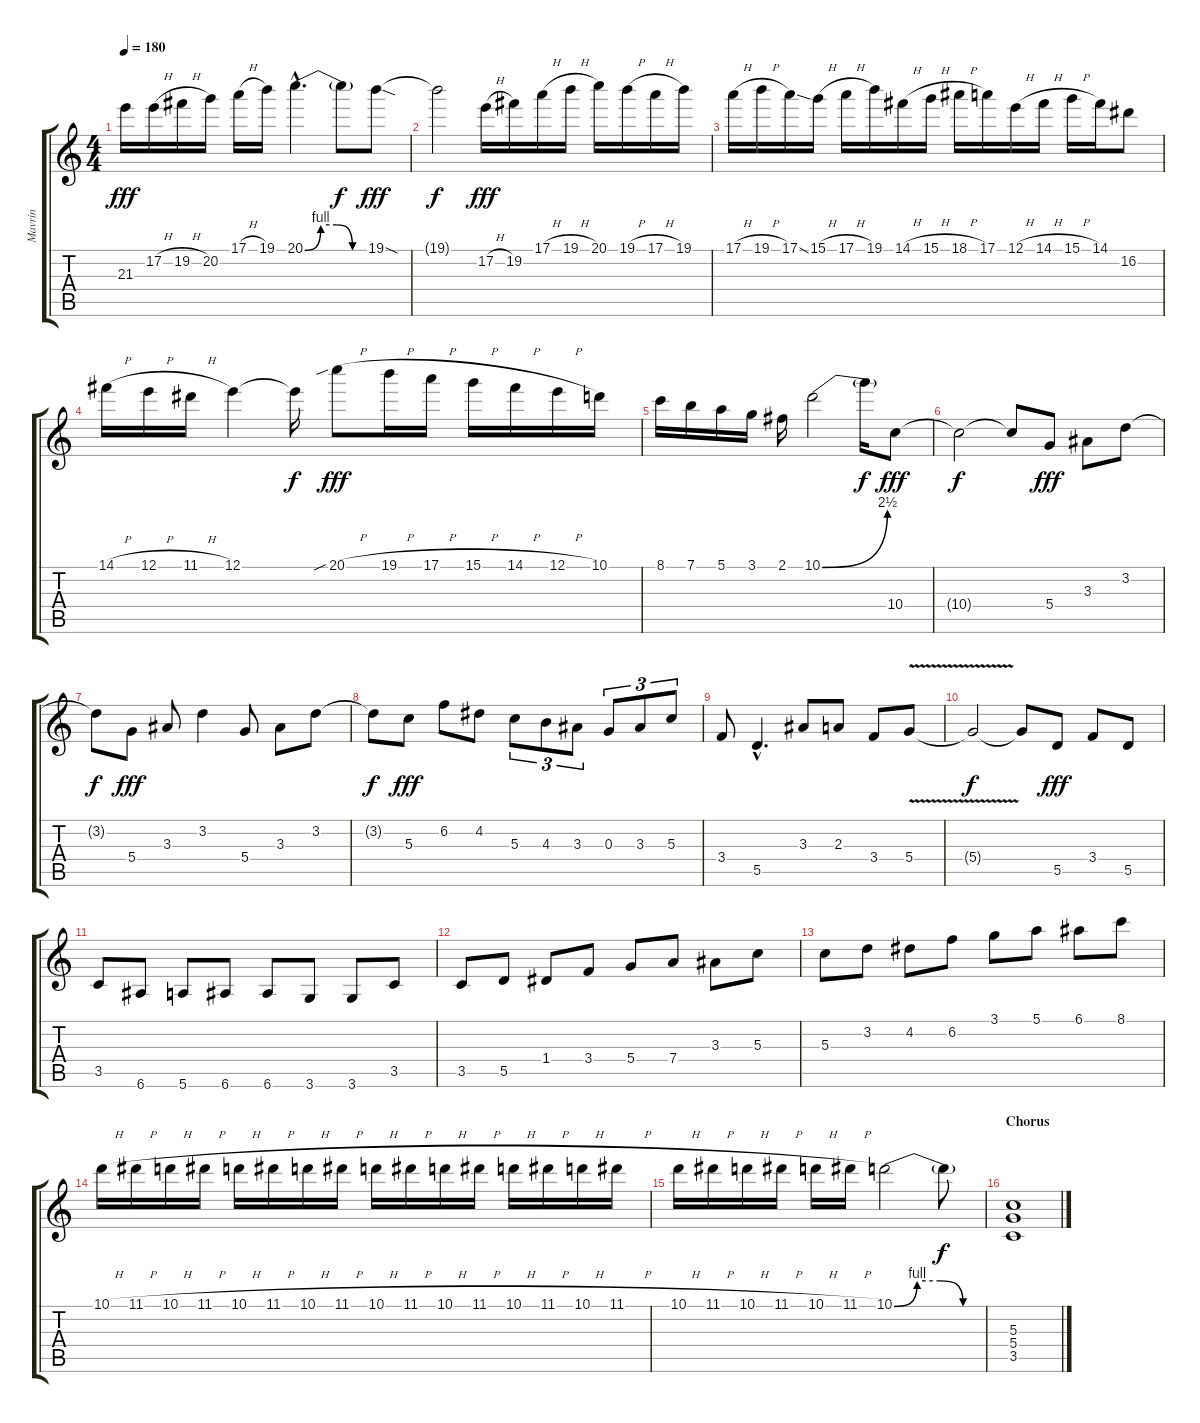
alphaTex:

\track ("Mavrin" "Mavrin") {instrument overdrivenguitar}
\staff {score tabs}
\tuning (E4 B3 G3 D3 A2 E2) {hide}
\ts (4 4)
\tempo 180
\clef g2
\ks c
21.3.16{dy fff} 17.2{h}.16 19.2{h}.16 20.2.16 17.1{h}.16 19.1.16 20.1{be (custom 0 0 15 4 30 4 45 0 60 0) hac}.4{d} 20.1{t}.8{dy f} 19.1{sod}.8{dy fff} |
19.1{t}.2{dy f} 17.2{h}.16{dy fff} 19.2.16 17.1{h}.16 19.1{h}.16 20.1.16 19.1{h}.16 17.1{h}.16 19.1.16 |
17.1{h}.16 19.1{h}.16 17.1{ss}.16 15.1{h}.16 17.1{h}.16 19.1.16 14.1{h}.16 15.1{h}.16 18.1{h}.16 17.1.16 12.1{h}.16 14.1{h}.16 15.1{h}.16 14.1.16 16.2.8 |
14.1{h}.16 12.1{h}.16 11.1{h}.16 12.1.4 12.1{t}.16{dy f} 20.1{sib h}.8{dy fff} 19.1{h}.16 17.1{h}.16 15.1{h}.16 14.1{h}.16 12.1{h}.16 10.1.16 |
8.1.16 7.1.16 5.1.16 3.1.16 2.1.16 10.1{be (bend 0 0 60 10)}.2 10.1{t}.16{dy f} 10.4.8{dy fff} |
10.4{t}.2{dy f} 10.4{t}.8 5.4.8{dy fff} 3.3.8 3.2.8 |
3.2{t}.8{dy f} 5.4.8{dy fff} 3.3.8 3.2.4 5.4.8 3.3.8 3.2.8 |
3.2{t}.8{dy f} 5.3.8{dy fff} 6.2.8 4.2.8 5.3.8{tu (3 2)} 4.3.8{tu (3 2)} 3.3.8{tu (3 2)} 0.3.8{tu (3 2)} 3.3.8{tu (3 2)} 5.3.8{tu (3 2)} |
3.4.8 5.5{hac}.4{d} 3.3.8 2.3.8 3.4.8 5.4{v}.8 |
5.4{t}.2{dy f} 5.4{t}.8 5.5.8{dy fff} 3.4.8 5.5.8 |
3.5.8 6.6.8 5.6.8 6.6.8 6.6.8 3.6.8 3.6.8 3.5.8 |
3.5.8 5.5.8 1.4.8 3.4.8 5.4.8 7.4.8 3.3.8 5.3.8 |
5.3.8 3.2.8 4.2.8 6.2.8 3.1.8 5.1.8 6.1.8 8.1.8 |
10.1{h}.16 11.1{h}.16 10.1{h}.16 11.1{h}.16 10.1{h}.16 11.1{h}.16 10.1{h}.16 11.1{h}.16 10.1{h}.16 11.1{h}.16 10.1{h}.16 11.1{h}.16 10.1{h}.16 11.1{h}.16 10.1{h}.16 11.1{h}.16 |
10.1{h}.16 11.1{h}.16 10.1{h}.16 11.1{h}.16 10.1{h}.16 11.1{h}.16 10.1{be (custom 0 0 15 4 30 4 45 0 60 0)}.2 10.1{t}.8{dy f} |
\section ("" "Chorus")
(5.3 5.4 3.5).1
